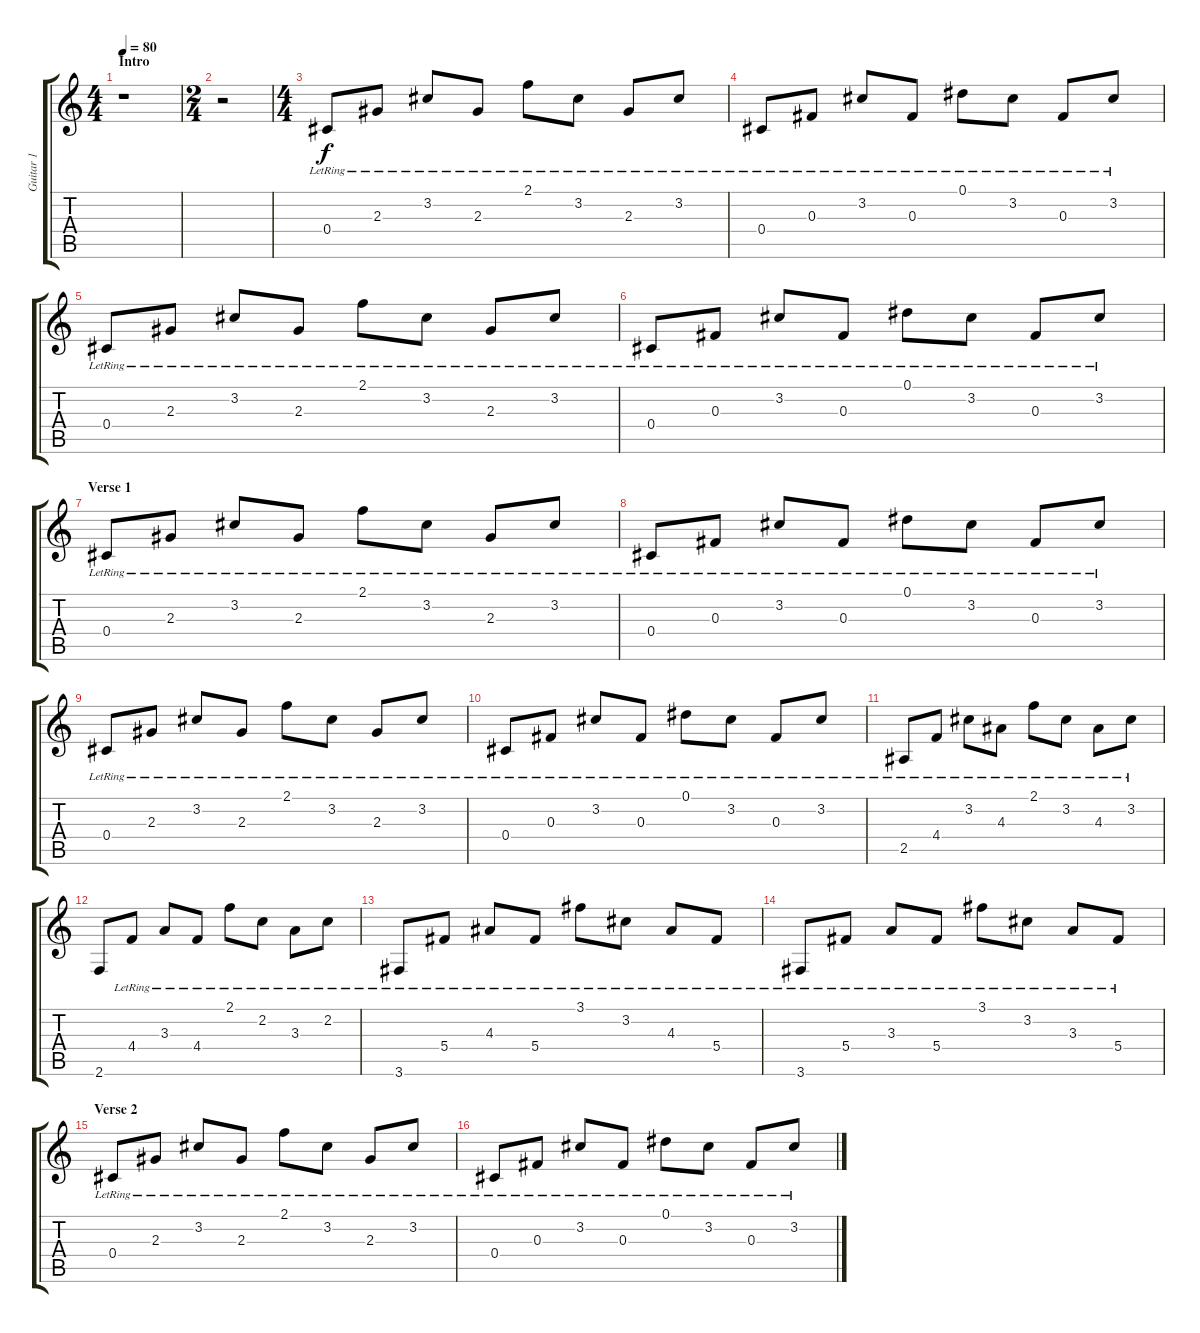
\track ("Guitar 1" "Guitar 1") {instrument electricguitarclean}
\staff {score tabs}
\tuning (Eb4 Bb3 Gb3 Db3 Ab2 Eb2) {hide}
\ts (4 4)
\section ("" "Intro ")
\tempo 80
\clef g2
\ks c
r.1{dy f instrument electricguitarclean} |
\ts (2 4)
r.2 |
\ts (4 4)
0.4{lr}.8 2.3{lr}.8 3.2{lr}.8 2.3{lr}.8 2.1{lr}.8 3.2{lr}.8 2.3{lr}.8 3.2{lr}.8 |
0.4{lr}.8 0.3{lr}.8 3.2{lr}.8 0.3{lr}.8 0.1{lr}.8 3.2{lr}.8 0.3{lr}.8 3.2{lr}.8 |
0.4{lr}.8 2.3{lr}.8 3.2{lr}.8 2.3{lr}.8 2.1{lr}.8 3.2{lr}.8 2.3{lr}.8 3.2{lr}.8 |
0.4{lr}.8 0.3{lr}.8 3.2{lr}.8 0.3{lr}.8 0.1{lr}.8 3.2{lr}.8 0.3{lr}.8 3.2{lr}.8 |
\section ("" "Verse 1")
0.4{lr}.8 2.3{lr}.8 3.2{lr}.8 2.3{lr}.8 2.1{lr}.8 3.2{lr}.8 2.3{lr}.8 3.2{lr}.8 |
0.4{lr}.8 0.3{lr}.8 3.2{lr}.8 0.3{lr}.8 0.1{lr}.8 3.2{lr}.8 0.3{lr}.8 3.2{lr}.8 |
0.4{lr}.8 2.3{lr}.8 3.2{lr}.8 2.3{lr}.8 2.1{lr}.8 3.2{lr}.8 2.3{lr}.8 3.2{lr}.8 |
0.4{lr}.8 0.3{lr}.8 3.2{lr}.8 0.3{lr}.8 0.1{lr}.8 3.2{lr}.8 0.3{lr}.8 3.2{lr}.8 |
2.5{lr}.8 4.4{lr}.8 3.2{lr}.8 4.3{lr}.8 2.1{lr}.8 3.2{lr}.8 4.3{lr}.8 3.2{lr}.8 |
2.6.8 4.4{lr}.8 3.3{lr}.8 4.4{lr}.8 2.1{lr}.8 2.2{lr}.8 3.3{lr}.8 2.2{lr}.8 |
3.6{lr}.8 5.4{lr}.8 4.3{lr}.8 5.4{lr}.8 3.1{lr}.8 3.2{lr}.8 4.3{lr}.8 5.4{lr}.8 |
3.6{lr}.8 5.4{lr}.8 3.3{lr}.8 5.4{lr}.8 3.1{lr}.8 3.2{lr}.8 3.3{lr}.8 5.4{lr}.8 |
\section ("" "Verse 2")
0.4{lr}.8 2.3{lr}.8 3.2{lr}.8 2.3{lr}.8 2.1{lr}.8 3.2{lr}.8 2.3{lr}.8 3.2{lr}.8 |
0.4{lr}.8 0.3{lr}.8 3.2{lr}.8 0.3{lr}.8 0.1{lr}.8 3.2{lr}.8 0.3{lr}.8 3.2{lr}.8
